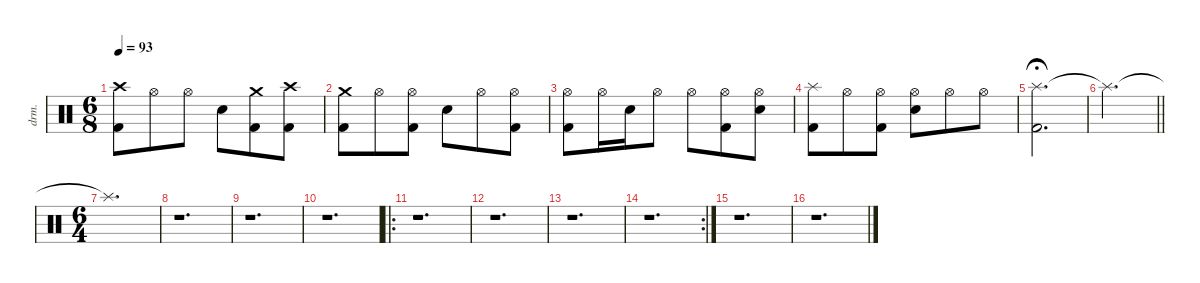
\defaultSystemsLayout 4
\hideDynamics
\bracketExtendMode nobrackets
\otherSystemsTrackNameOrientation horizontal
\track ("Drums" "drm.") {defaultSystemsLayout 4 instrument percussion}
\staff {score}
\articulation defaults
\ts (6 8)
\tempo 93
\clef neutral
\ks aminor
("Crash high (hit)" "Kick (hit) 2").8{dy fff beam Down} "Hi-Hat (open)".8{dy mf beam Down} "Hi-Hat (open)".8{dy f beam Down} "Snare (hit) 2".8{dy ff beam Down} ("Crash medium (hit)" "Kick (hit) 2").8{dy mf beam Down} ("Crash high (hit)" "Kick (hit) 2").8{dy fff beam Down} |
("Crash medium (hit)" "Kick (hit) 2").8{beam Down} "Hi-Hat (open)".8{dy f beam Down} ("Hi-Hat (open)" "Kick (hit) 2").8{dy mf beam Down} "Snare (hit) 2".8{dy ff beam Down} "Hi-Hat (open)".8{beam Down} ("Hi-Hat (open)" "Kick (hit) 2").8{beam Down} |
("Hi-Hat (open)" "Kick (hit) 2").8{beam Down} "Hi-Hat (open)".16{beam Down} "Snare (hit) 2".16{beam Down} "Hi-Hat (open)".8{beam Down} "Hi-Hat (open)".8{beam Down} ("Hi-Hat (open)" "Kick (hit) 2").8{beam Down} ("Hi-Hat (open)" "Snare (hit) 2").8{beam Down} |
("Splash (hit)" "Kick (hit) 2").8{dy fff beam Down} "Hi-Hat (open)".8{dy ff beam Down} ("Hi-Hat (open)" "Kick (hit) 2").8{beam Down} ("Hi-Hat (open)" "Snare (hit) 2").8{beam Down} "Hi-Hat (open)".8{beam Down} "Hi-Hat (open)".8{beam Down} |
("Splash (hit)" "Kick (hit) 2").2{d dy fff fermata (medium 0.17) beam Down} |
\barLineRight lightlight "Splash (hit)"{t}.2{d dy f beam Down}
|
\ts (6 4)
\beaming (8 6 6)
"Splash (hit)"{t}.1{d beam Down} |
r.1{d beam Down} |
r.1{d beam Down} |
r.1{d beam Down} |
\ro
r.1{d beam Down} |
r.1{d beam Down} |
r.1{d beam Down} |
\rc 2
r.1{d beam Down} |
r.1{d beam Down} |
r.1{d beam Down}
